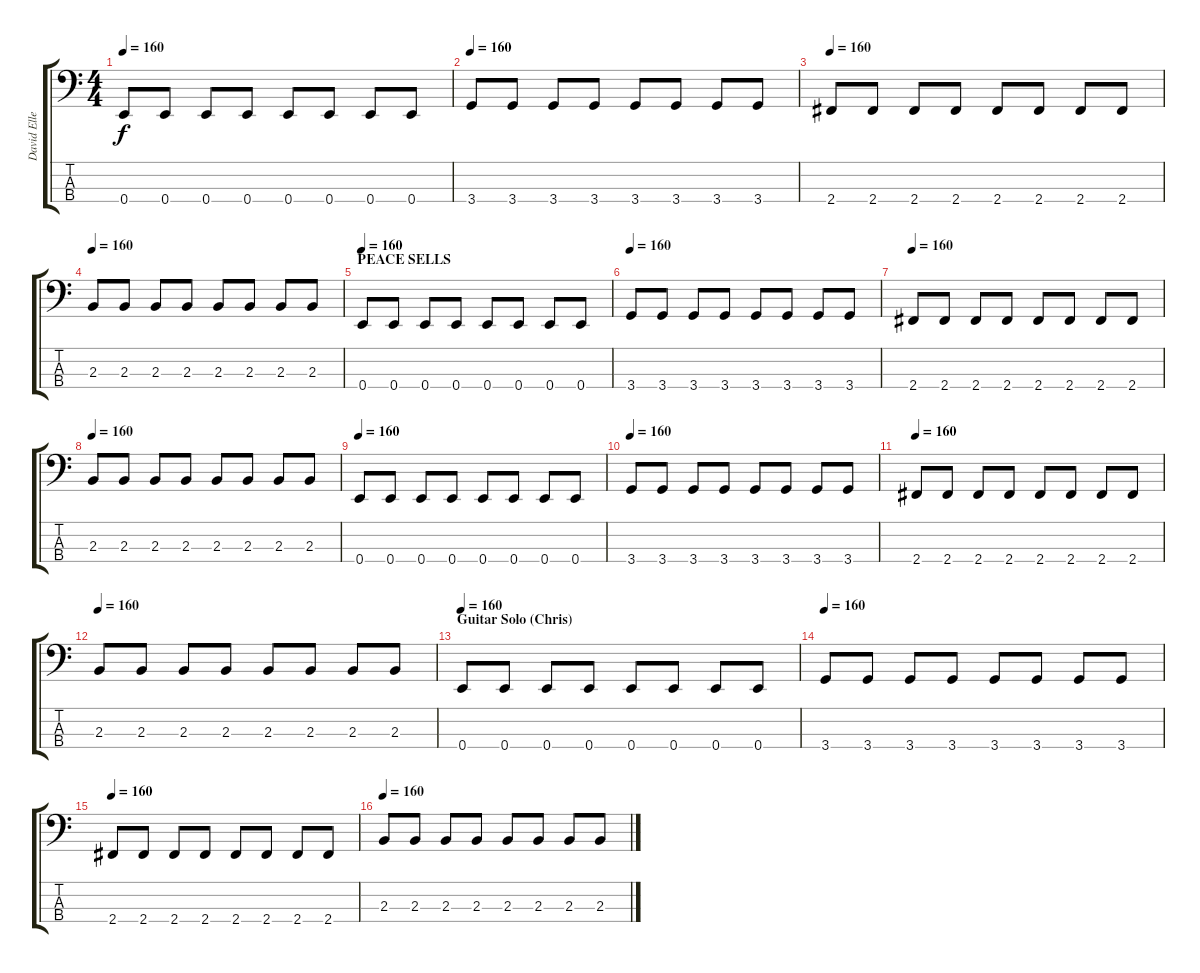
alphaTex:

\track ("David Ellefson (Bass)" "David Elle") {instrument electricbasspick}
\staff {score tabs}
\tuning (G2 D2 A1 E1) {hide}
\ts (4 4)
\tempo 160
\clef f4
\ks c
0.4.8{dy f} 0.4.8 0.4.8 0.4.8 0.4.8 0.4.8 0.4.8 0.4.8 |
\tempo 160
3.4.8 3.4.8 3.4.8 3.4.8 3.4.8 3.4.8 3.4.8 3.4.8 |
\tempo 160
2.4.8 2.4.8 2.4.8 2.4.8 2.4.8 2.4.8 2.4.8 2.4.8 |
\tempo 160
2.3.8 2.3.8 2.3.8 2.3.8 2.3.8 2.3.8 2.3.8 2.3.8 |
\section ("" "PEACE SELLS")
\tempo 160
0.4.8 0.4.8 0.4.8 0.4.8 0.4.8 0.4.8 0.4.8 0.4.8 |
\tempo 160
3.4.8 3.4.8 3.4.8 3.4.8 3.4.8 3.4.8 3.4.8 3.4.8 |
\tempo 160
2.4.8 2.4.8 2.4.8 2.4.8 2.4.8 2.4.8 2.4.8 2.4.8 |
\tempo 160
2.3.8 2.3.8 2.3.8 2.3.8 2.3.8 2.3.8 2.3.8 2.3.8 |
\tempo 160
0.4.8 0.4.8 0.4.8 0.4.8 0.4.8 0.4.8 0.4.8 0.4.8 |
\tempo 160
3.4.8 3.4.8 3.4.8 3.4.8 3.4.8 3.4.8 3.4.8 3.4.8 |
\tempo 160
2.4.8 2.4.8 2.4.8 2.4.8 2.4.8 2.4.8 2.4.8 2.4.8 |
\tempo 160
2.3.8 2.3.8 2.3.8 2.3.8 2.3.8 2.3.8 2.3.8 2.3.8 |
\section ("" "Guitar Solo (Chris)")
\tempo 160
0.4.8 0.4.8 0.4.8 0.4.8 0.4.8 0.4.8 0.4.8 0.4.8 |
\tempo 160
3.4.8 3.4.8 3.4.8 3.4.8 3.4.8 3.4.8 3.4.8 3.4.8 |
\tempo 160
2.4.8 2.4.8 2.4.8 2.4.8 2.4.8 2.4.8 2.4.8 2.4.8 |
\tempo 160
2.3.8 2.3.8 2.3.8 2.3.8 2.3.8 2.3.8 2.3.8 2.3.8
